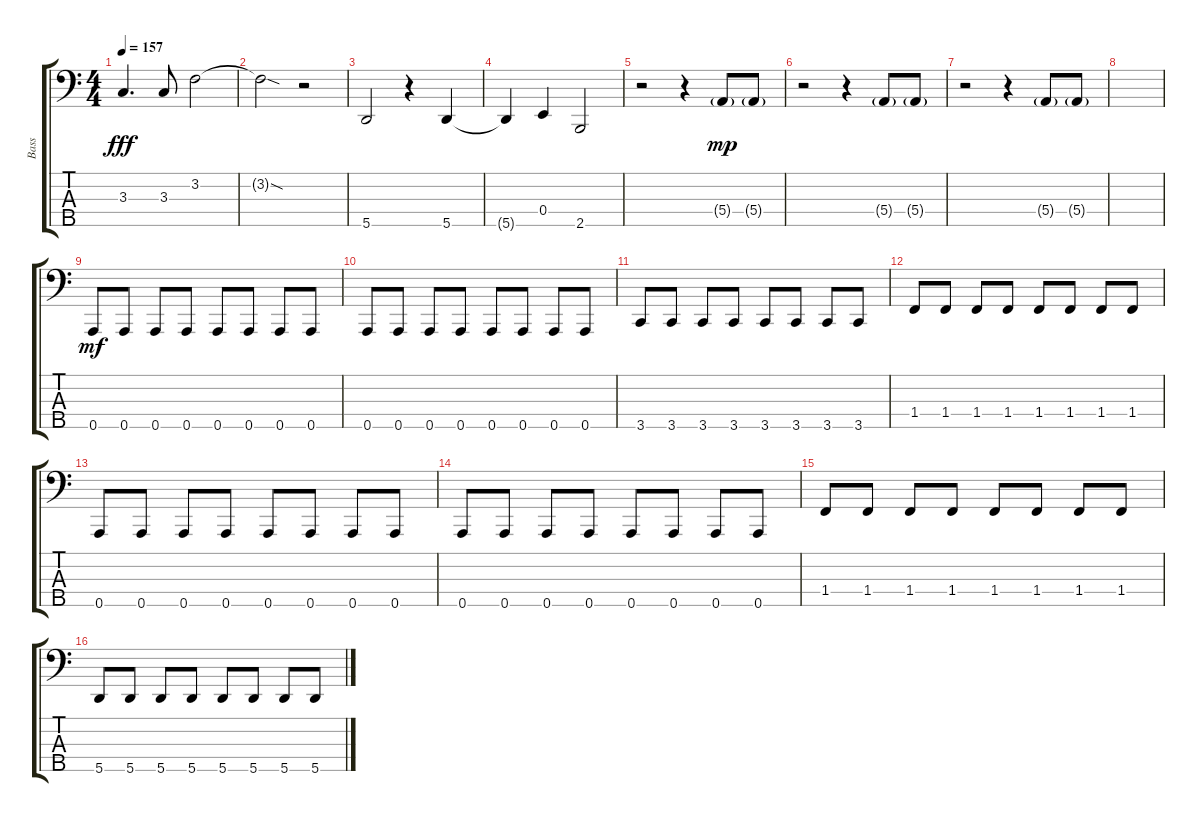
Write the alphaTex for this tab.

\track ("Bass" "Bass") {instrument electricbasspick}
\staff {score tabs}
\tuning (G2 D2 A1 E1 A0) {hide}
\ts (4 4)
\tempo 157
\clef f4
\ks c
3.3.4{d dy fff} 3.3.8 3.2.2 |
3.2{sod t}.2 r.2 |
5.5.2 r.4 5.5.4 |
5.5{t}.4 0.4.4 2.5.2 |
r.2 r.4{instrument lead8bassandlead} 5.4{g}.8{dy mp} 5.4{g}.8 |
r.2 r.4 5.4{g}.8 5.4{g}.8 |
r.2 r.4 5.4{g}.8 5.4{g}.8 |
|
0.5.8{dy mf} 0.5.8 0.5.8 0.5.8 0.5.8 0.5.8 0.5.8 0.5.8 |
0.5.8 0.5.8 0.5.8 0.5.8 0.5.8 0.5.8 0.5.8 0.5.8 |
3.5.8 3.5.8 3.5.8 3.5.8 3.5.8 3.5.8 3.5.8 3.5.8 |
1.4.8 1.4.8 1.4.8 1.4.8 1.4.8 1.4.8 1.4.8 1.4.8 |
0.5.8 0.5.8 0.5.8 0.5.8 0.5.8 0.5.8 0.5.8 0.5.8 |
0.5.8 0.5.8 0.5.8 0.5.8 0.5.8 0.5.8 0.5.8 0.5.8 |
1.4.8 1.4.8 1.4.8 1.4.8 1.4.8 1.4.8 1.4.8 1.4.8 |
5.5.8 5.5.8 5.5.8 5.5.8 5.5.8 5.5.8 5.5.8 5.5.8
